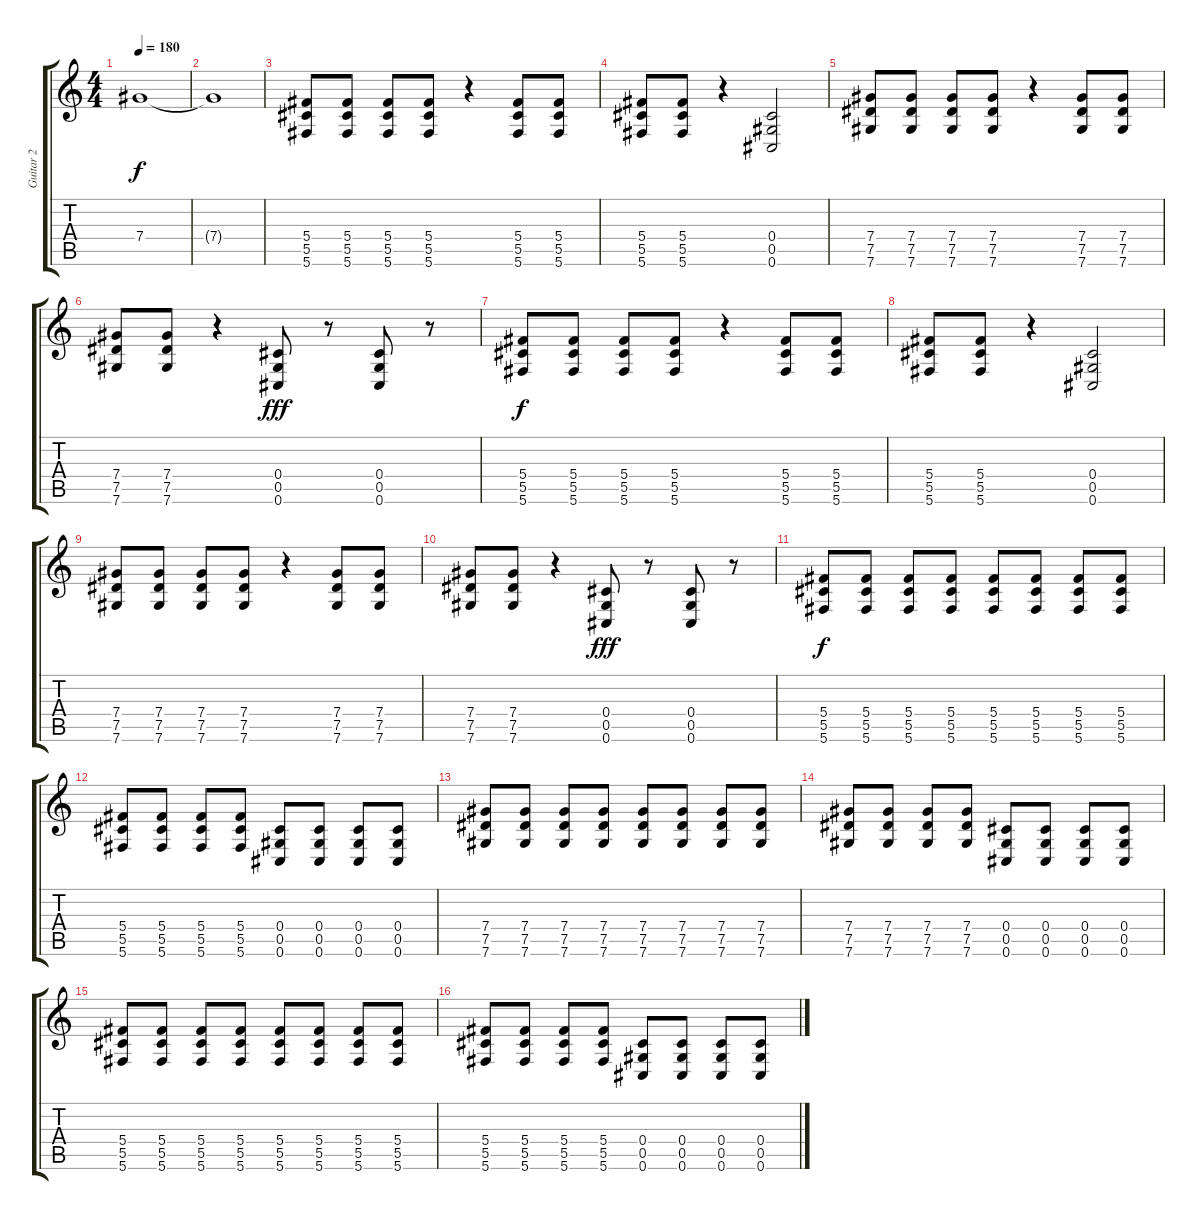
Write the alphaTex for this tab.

\track ("Guitar 2" "Guitar 2") {instrument distortionguitar}
\staff {score tabs}
\tuning (Eb4 Bb3 Gb3 Db3 Ab2 Db2) {hide}
\ts (4 4)
\tempo 180
\clef g2
\ks c
7.4{t}.1{dy f} |
7.4{t}.1 |
(5.4 5.5 5.6).8 (5.4 5.5 5.6).8 (5.4 5.5 5.6).8 (5.4 5.5 5.6).8 r.4 (5.4 5.5 5.6).8 (5.4 5.5 5.6).8 |
(5.4 5.5 5.6).8 (5.4 5.5 5.6).8 r.4 (0.4 0.5 0.6).2 |
(7.4 7.5 7.6).8 (7.4 7.5 7.6).8 (7.4 7.5 7.6).8 (7.4 7.5 7.6).8 r.4 (7.4 7.5 7.6).8 (7.4 7.5 7.6).8 |
(7.4 7.5 7.6).8 (7.4 7.5 7.6).8 r.4 (0.4 0.5 0.6).8{dy fff} r.8 (0.4 0.5 0.6).8 r.8 |
(5.4 5.5 5.6).8{dy f} (5.4 5.5 5.6).8 (5.4 5.5 5.6).8 (5.4 5.5 5.6).8 r.4 (5.4 5.5 5.6).8 (5.4 5.5 5.6).8 |
(5.4 5.5 5.6).8 (5.4 5.5 5.6).8 r.4 (0.4 0.5 0.6).2 |
(7.4 7.5 7.6).8 (7.4 7.5 7.6).8 (7.4 7.5 7.6).8 (7.4 7.5 7.6).8 r.4 (7.4 7.5 7.6).8 (7.4 7.5 7.6).8 |
(7.4 7.5 7.6).8 (7.4 7.5 7.6).8 r.4 (0.4 0.5 0.6).8{dy fff} r.8 (0.4 0.5 0.6).8 r.8 |
(5.4 5.5 5.6).8{dy f} (5.4 5.5 5.6).8 (5.4 5.5 5.6).8 (5.4 5.5 5.6).8 (5.4 5.5 5.6).8 (5.4 5.5 5.6).8 (5.4 5.5 5.6).8 (5.4 5.5 5.6).8 |
(5.4 5.5 5.6).8 (5.4 5.5 5.6).8 (5.4 5.5 5.6).8 (5.4 5.5 5.6).8 (0.4 0.5 0.6).8 (0.4 0.5 0.6).8 (0.4 0.5 0.6).8 (0.4 0.5 0.6).8 |
(7.4 7.5 7.6).8 (7.4 7.5 7.6).8 (7.4 7.5 7.6).8 (7.4 7.5 7.6).8 (7.4 7.5 7.6).8 (7.4 7.5 7.6).8 (7.4 7.5 7.6).8 (7.4 7.5 7.6).8 |
(7.4 7.5 7.6).8 (7.4 7.5 7.6).8 (7.4 7.5 7.6).8 (7.4 7.5 7.6).8 (0.4 0.5 0.6).8 (0.4 0.5 0.6).8 (0.4 0.5 0.6).8 (0.4 0.5 0.6).8 |
(5.4 5.5 5.6).8 (5.4 5.5 5.6).8 (5.4 5.5 5.6).8 (5.4 5.5 5.6).8 (5.4 5.5 5.6).8 (5.4 5.5 5.6).8 (5.4 5.5 5.6).8 (5.4 5.5 5.6).8 |
(5.4 5.5 5.6).8 (5.4 5.5 5.6).8 (5.4 5.5 5.6).8 (5.4 5.5 5.6).8 (0.4 0.5 0.6).8 (0.4 0.5 0.6).8 (0.4 0.5 0.6).8 (0.4 0.5 0.6).8
